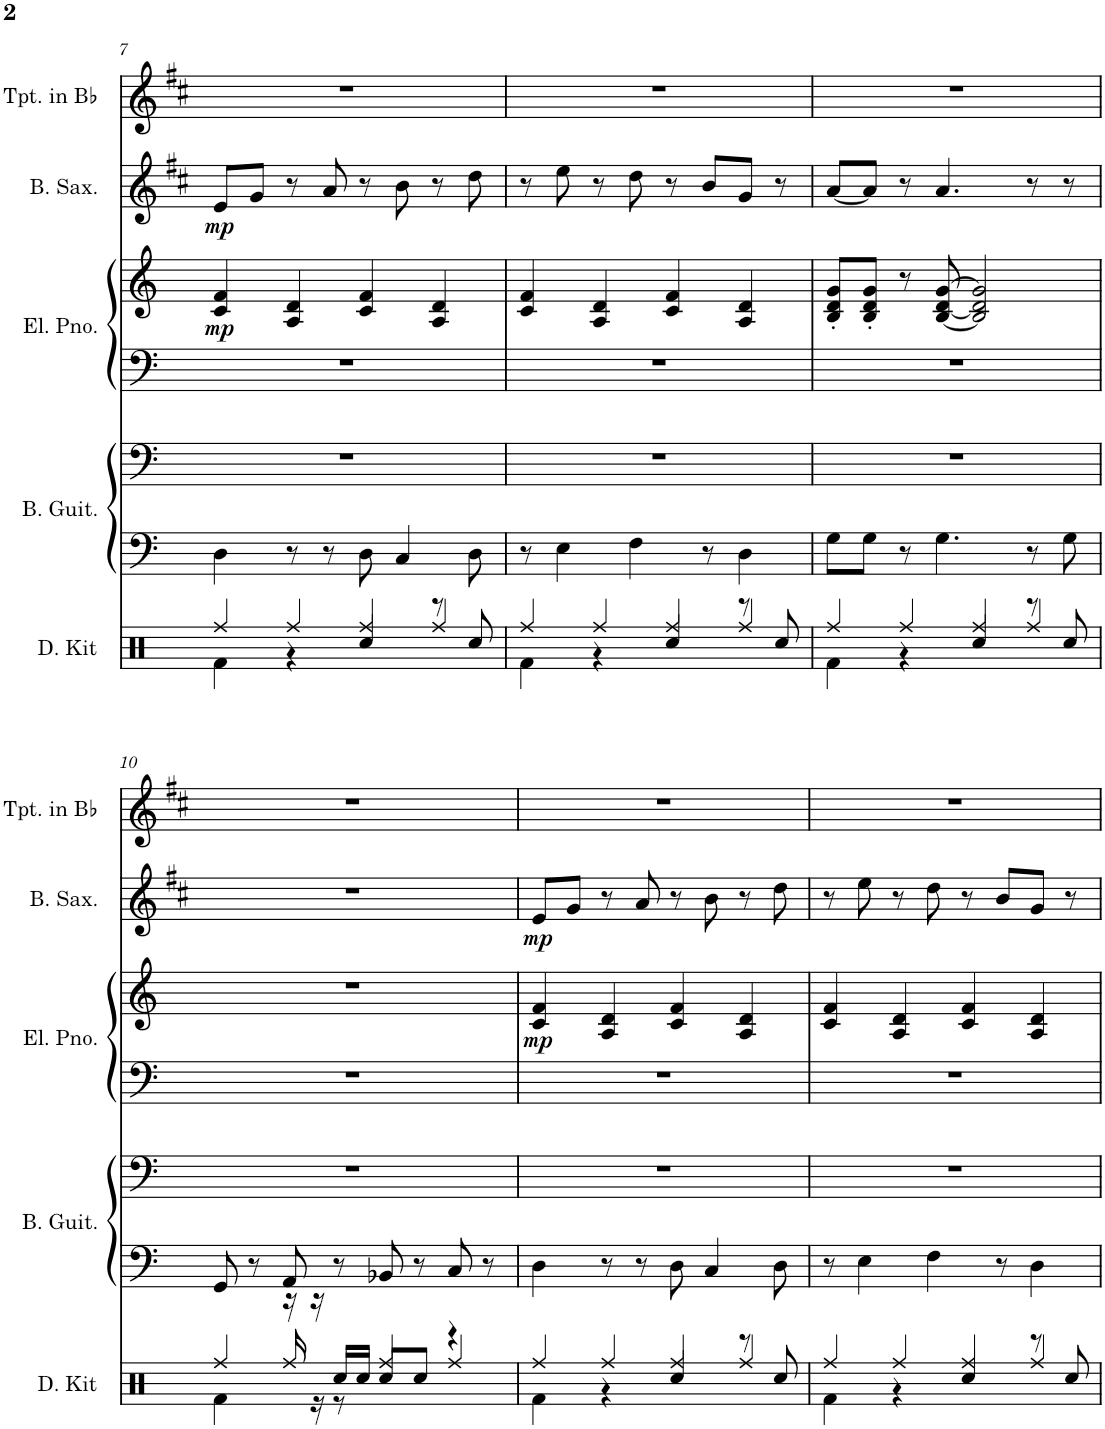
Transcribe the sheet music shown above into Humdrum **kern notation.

**kern	**kern	**kern	**kern	**kern	**dynam	**kern	**dynam	**kern
*part5	*part4	*part4	*part3	*part3	*part3	*part2	*part2	*part1
*staff7	*staff6	*staff5	*staff4	*staff3	*staff3/4	*staff2	*staff2	*staff1
*I"Drum Kit	*I"Bass Guitar	*	*I"Electric Piano	*	*	*I"Bass Saxophone	*	*I"Trumpet in Bb
*I'D. Kit	*I'B. Guit.	*	*I'El. Pno.	*	*	*I'B. Sax.	*	*I'Tpt. in Bb
!!LO:PB:g=z
*clefX	*clefF4	*clefF4	*clefF4	*clefG2	*	*clefG2	*	*clefG2
*	*Trd7c12	*Trd7c12	*	*	*	*Trd12c21	*	*Trd1c2
*k[]	*k[]	*k[]	*k[]	*k[]	*	*k[f#c#]	*	*k[f#c#]
*M4/4	*M4/4	*M4/4	*M4/4	*M4/4	*	*M4/4	*	*M4/4
=7	=7	=7	=7	=7	=7	=7	=7	=7
*^	*	*	*	*	*	*	*	*
!	!	!	!	!	!	!LO:DY:b	!	!LO:DY:b	!
4Rff/	4Rf\	4D\	1r	1r	4c/ 4f/	mp	8e/L	mp	1r
.	.	.	.	.	.	.	8g/J	.	.
4Rff/	4r	8r	.	.	4A/ 4d/	.	8r	.	.
.	.	8r	.	.	.	.	8a/	.	.
4Rcc/	4Rff/	8D\	.	.	4c/ 4f/	.	8r	.	.
.	.	4C/	.	.	.	.	8b\	.	.
8r	4Rff/	.	.	.	4A/ 4d/	.	8r	.	.
8Rcc/	.	8D\	.	.	.	.	8dd\	.	.
=8	=8	=8	=8	=8	=8	=8	=8	=8	=8
4Rff/	4Rf\	8r	1r	1r	4c/ 4f/	.	8r	.	1r
.	.	4E\	.	.	.	.	8ee\	.	.
4Rff/	4r	.	.	.	4A/ 4d/	.	8r	.	.
.	.	4F\	.	.	.	.	8dd\	.	.
4Rcc/	4Rff/	.	.	.	4c/ 4f/	.	8r	.	.
.	.	8r	.	.	.	.	8b/L	.	.
8r	4Rff/	4D\	.	.	4A/ 4d/	.	8g/J	.	.
8Rcc/	.	.	.	.	.	.	8r	.	.
=9	=9	=9	=9	=9	=9	=9	=9	=9	=9
4Rff/	4Rf\	8G\L	1r	1r	8B/' 8d/' 8g/'L	.	[8a/L	.	1r
.	.	8G\J	.	.	8B/' 8d/' 8g/'J	.	8a/J]	.	.
4Rff/	4r	8r	.	.	8r	.	8r	.	.
.	.	4.G\	.	.	[8B/ [8d/ [8g/	.	4.a/	.	.
4Rcc/	4Rff/	.	.	.	2B/] 2d/] 2g/]	.	.	.	.
8r	4Rff/	8r	.	.	.	.	8r	.	.
8Rcc/	.	8G\	.	.	.	.	8r	.	.
!!LO:LB:g=z
=10	=10	=10	=10	=10	=10	=10	=10	=10	=10
4Rff/	4Rf\	8GG/	1r	1r	1r	.	1r	.	1r
.	.	8r	.	.	.	.	.	.	.
16r	16Rff/	8AA/	.	.	.	.	.	.	.
16r	16r	.	.	.	.	.	.	.	.
16Rcc/LL	8r	8r	.	.	.	.	.	.	.
16Rcc/JJ	.	.	.	.	.	.	.	.	.
8Rcc/L	4Rff/	8BB-X/	.	.	.	.	.	.	.
8Rcc/J	.	8r	.	.	.	.	.	.	.
4r	4Rff/	8C/	.	.	.	.	.	.	.
.	.	8r	.	.	.	.	.	.	.
=11	=11	=11	=11	=11	=11	=11	=11	=11	=11
!	!	!	!	!	!	!LO:DY:b	!	!LO:DY:b	!
4Rff/	4Rf\	4D\	1r	1r	4c/ 4f/	mp	8e/L	mp	1r
.	.	.	.	.	.	.	8g/J	.	.
4Rff/	4r	8r	.	.	4A/ 4d/	.	8r	.	.
.	.	8r	.	.	.	.	8a/	.	.
4Rcc/	4Rff/	8D\	.	.	4c/ 4f/	.	8r	.	.
.	.	4C/	.	.	.	.	8b\	.	.
8r	4Rff/	.	.	.	4A/ 4d/	.	8r	.	.
8Rcc/	.	8D\	.	.	.	.	8dd\	.	.
=12	=12	=12	=12	=12	=12	=12	=12	=12	=12
4Rff/	4Rf\	8r	1r	1r	4c/ 4f/	.	8r	.	1r
.	.	4E\	.	.	.	.	8ee\	.	.
4Rff/	4r	.	.	.	4A/ 4d/	.	8r	.	.
.	.	4F\	.	.	.	.	8dd\	.	.
4Rcc/	4Rff/	.	.	.	4c/ 4f/	.	8r	.	.
.	.	8r	.	.	.	.	8b/L	.	.
8r	4Rff/	4D\	.	.	4A/ 4d/	.	8g/J	.	.
8Rcc/	.	.	.	.	.	.	8r	.	.
*v	*v	*	*	*	*	*	*	*	*
=	=	=	=	=	=	=	=	=
*-	*-	*-	*-	*-	*-	*-	*-	*-
